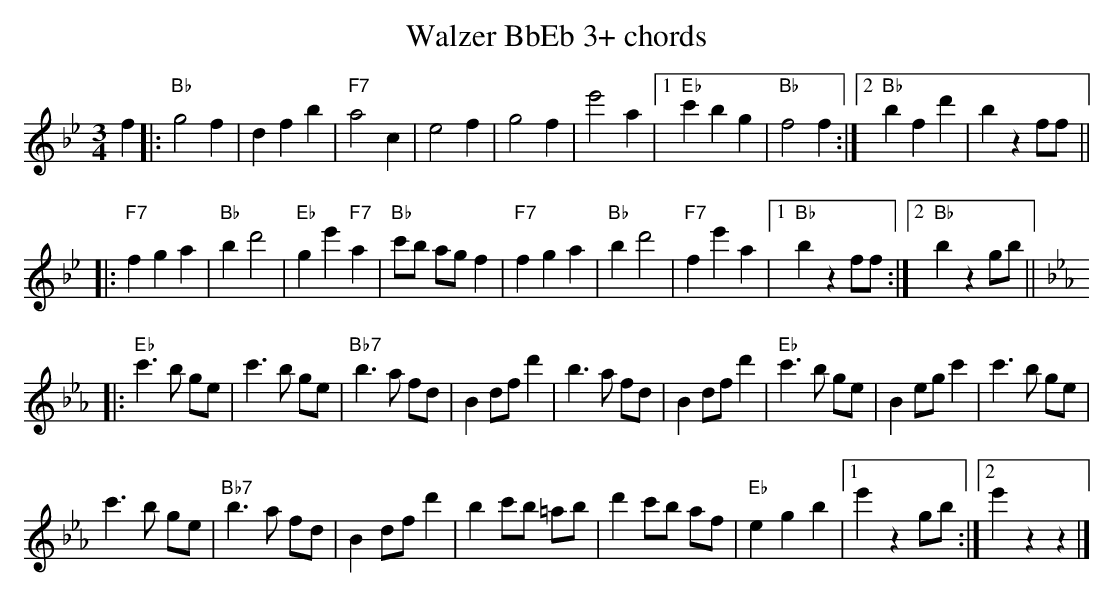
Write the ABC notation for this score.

X:1
T:Walzer BbEb 3+ chords
M:3/4
L:1/4
K:Bbmaj%%MIDI gchordon
f |: "Bb"g2f | dfb | "F7"a2c | e2f | g2f | e'2a |1 "Eb"c'bg | "Bb"f2f :|2 "Bb"bfd' | bzf/2f/2 ||
|:
"F7"fga | "Bb"bd'2 | "Eb"ge'"F7"a | "Bb"c'/2b/2 a/2g/2f | "F7"fga | "Bb"bd'2 | "F7"fe'a |1 "Bb"bzf/2f/2 :|2 "Bb"bzg/2b/2 || [K:Ebmaj]
|: "Eb"c'>b g/2e/2 | c'>b g/2e/2 | "Bb7"b>a f/2d/2 | Bd/2f/2d' | b>a f/2d/2 | Bd/2f/2d' | "Eb"c'>b g/2e/2 | Be/2g/2c' | c'>b g/2e/2 |
c'>b g/2e/2 | "Bb7"b>a f/2d/2 | Bd/2f/2d' | bc'/2b/2 =a/2b/2 | d'c'/2b/2 a/2f/2 | "Eb"egb |1 e'zg/2b/2 :|2 e'zz |]
